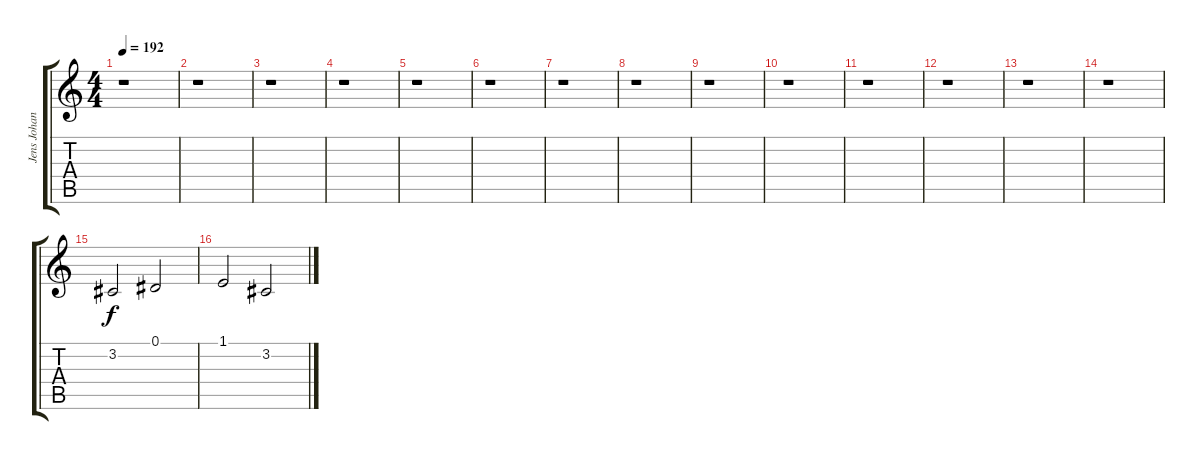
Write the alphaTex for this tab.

\track ("Jens Johansson" "Jens Johan") {instrument choiraahs}
\staff {score tabs}
\tuning (Eb4 Bb3 Gb3 Db3 Ab2 Eb2) {hide}
\ts (4 4)
\tempo 192
\clef g2
\ks c
r.1{dy f} |
r.1 |
r.1 |
r.1 |
r.1 |
r.1 |
r.1 |
r.1 |
r.1 |
r.1 |
r.1 |
r.1 |
r.1 |
r.1 |
3.2.2 0.1.2 |
1.1.2 3.2.2
